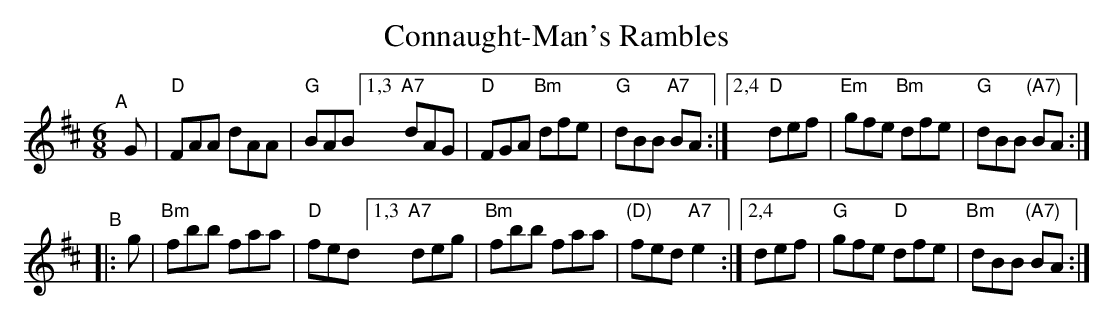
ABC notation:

X:1
T: Connaught-Man's Rambles
M: 6/8
L: 1/8
K: D
"^A"[|] G |\
"D"FAA dAA | "G"BAB [1,3 "A7"dAG |  "D"FGA "Bm"dfe | "G"dBB  "A7"BA \
                  :|[2,4  "D"def | "Em"gfe "Bm"dfe | "G"dBB "(A7)"BA :|
"^B"|: g |\
"Bm"fbb faa | "D"fed [1,3 "A7"deg | "Bm"fbb    faa | "(D)"fed  "A7"e2 \
                   :|[2,4     def |  "G"gfe "D"dfe |  "Bm"dBB "(A7)"BA :|
